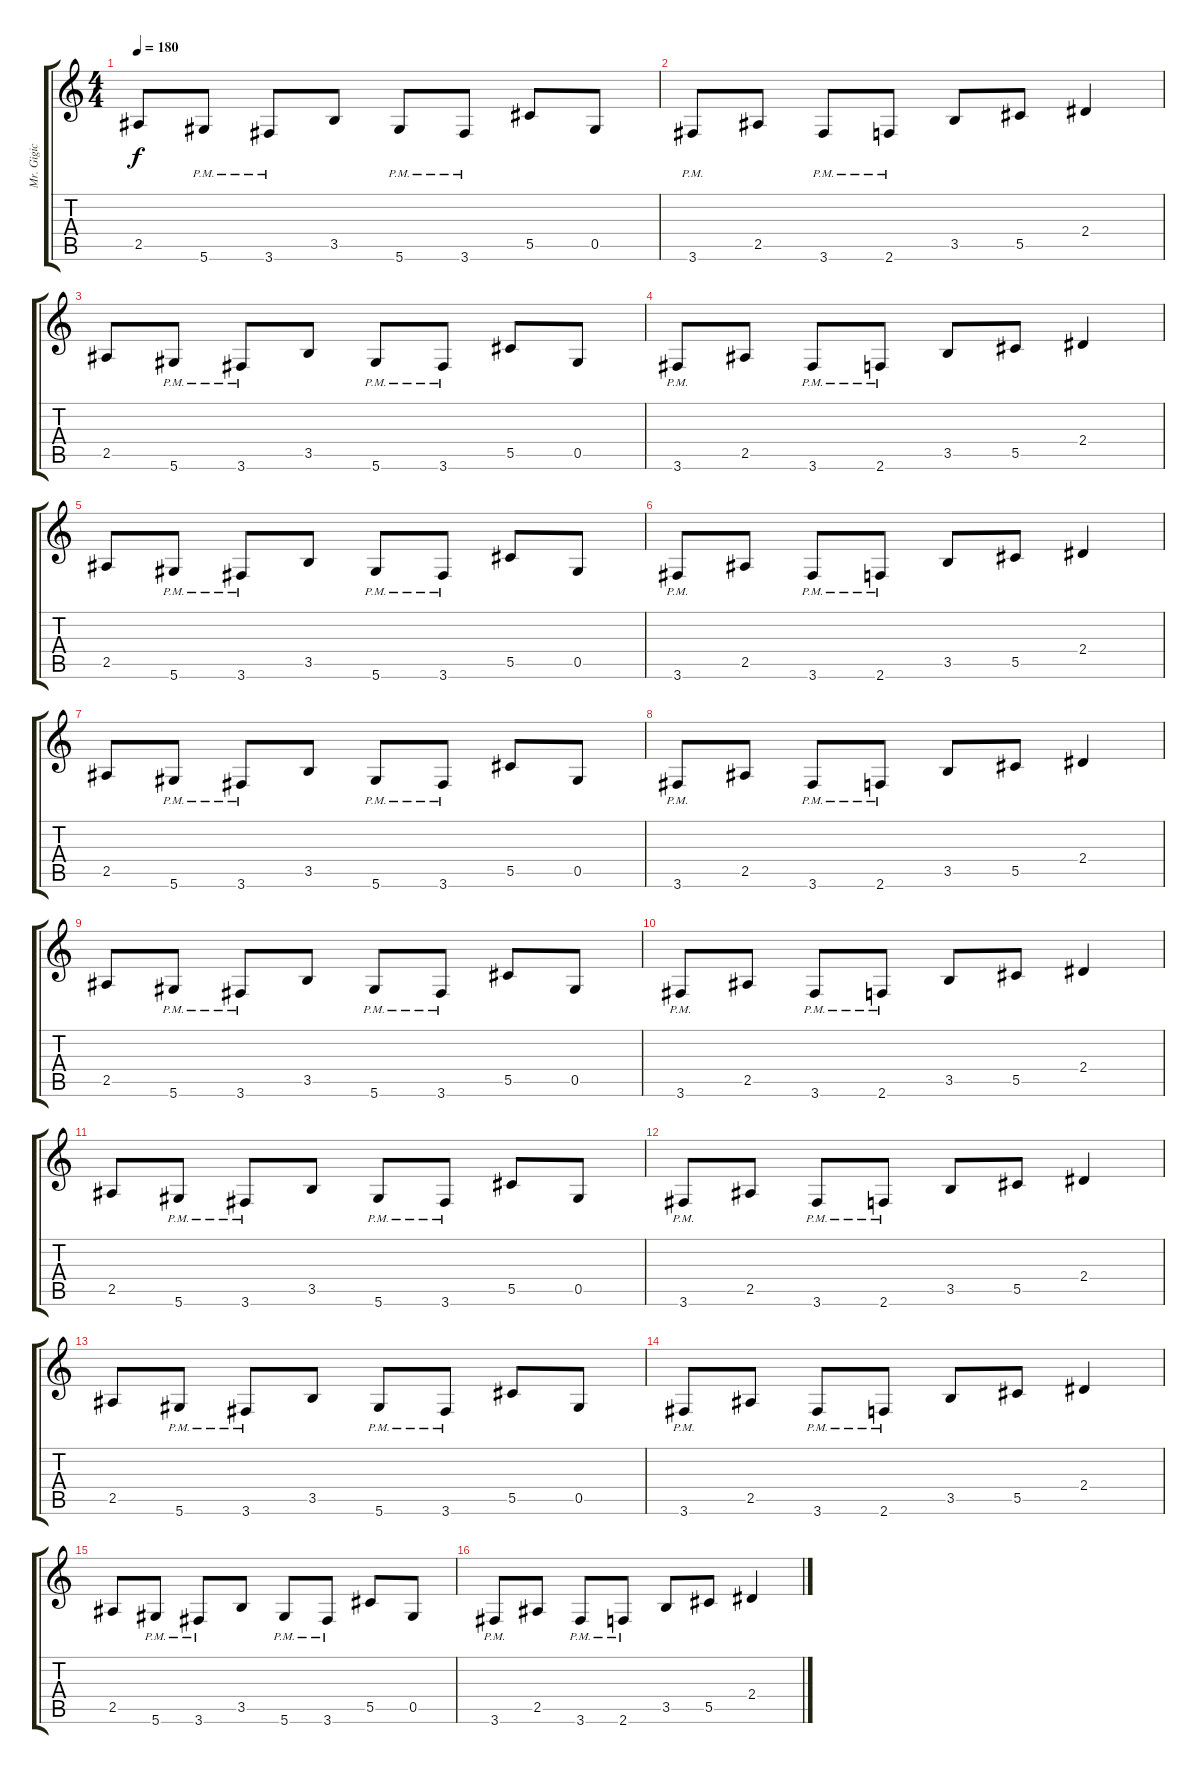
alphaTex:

\track ("Mr. Gigic" "Mr. Gigic") {instrument distortionguitar}
\staff {score tabs}
\tuning (Eb4 Bb3 Gb3 Db3 Ab2 Eb2) {hide}
\ts (4 4)
\tempo 180
\clef g2
\ks c
2.5.8{dy f} 5.6{pm}.8 3.6{pm}.8 3.5.8 5.6{pm}.8 3.6{pm}.8 5.5.8 0.5.8 |
3.6{pm}.8 2.5.8 3.6{pm}.8 2.6{pm}.8 3.5.8 5.5.8 2.4.4 |
2.5.8 5.6{pm}.8 3.6{pm}.8 3.5.8 5.6{pm}.8 3.6{pm}.8 5.5.8 0.5.8 |
3.6{pm}.8 2.5.8 3.6{pm}.8 2.6{pm}.8 3.5.8 5.5.8 2.4.4 |
2.5.8 5.6{pm}.8 3.6{pm}.8 3.5.8 5.6{pm}.8 3.6{pm}.8 5.5.8 0.5.8 |
3.6{pm}.8 2.5.8 3.6{pm}.8 2.6{pm}.8 3.5.8 5.5.8 2.4.4 |
2.5.8 5.6{pm}.8 3.6{pm}.8 3.5.8 5.6{pm}.8 3.6{pm}.8 5.5.8 0.5.8 |
3.6{pm}.8 2.5.8 3.6{pm}.8 2.6{pm}.8 3.5.8 5.5.8 2.4.4 |
2.5.8 5.6{pm}.8 3.6{pm}.8 3.5.8 5.6{pm}.8 3.6{pm}.8 5.5.8 0.5.8 |
3.6{pm}.8 2.5.8 3.6{pm}.8 2.6{pm}.8 3.5.8 5.5.8 2.4.4 |
2.5.8 5.6{pm}.8 3.6{pm}.8 3.5.8 5.6{pm}.8 3.6{pm}.8 5.5.8 0.5.8 |
3.6{pm}.8 2.5.8 3.6{pm}.8 2.6{pm}.8 3.5.8 5.5.8 2.4.4 |
2.5.8 5.6{pm}.8 3.6{pm}.8 3.5.8 5.6{pm}.8 3.6{pm}.8 5.5.8 0.5.8 |
3.6{pm}.8 2.5.8 3.6{pm}.8 2.6{pm}.8 3.5.8 5.5.8 2.4.4 |
2.5.8 5.6{pm}.8 3.6{pm}.8 3.5.8 5.6{pm}.8 3.6{pm}.8 5.5.8 0.5.8 |
3.6{pm}.8 2.5.8 3.6{pm}.8 2.6{pm}.8 3.5.8 5.5.8 2.4.4
